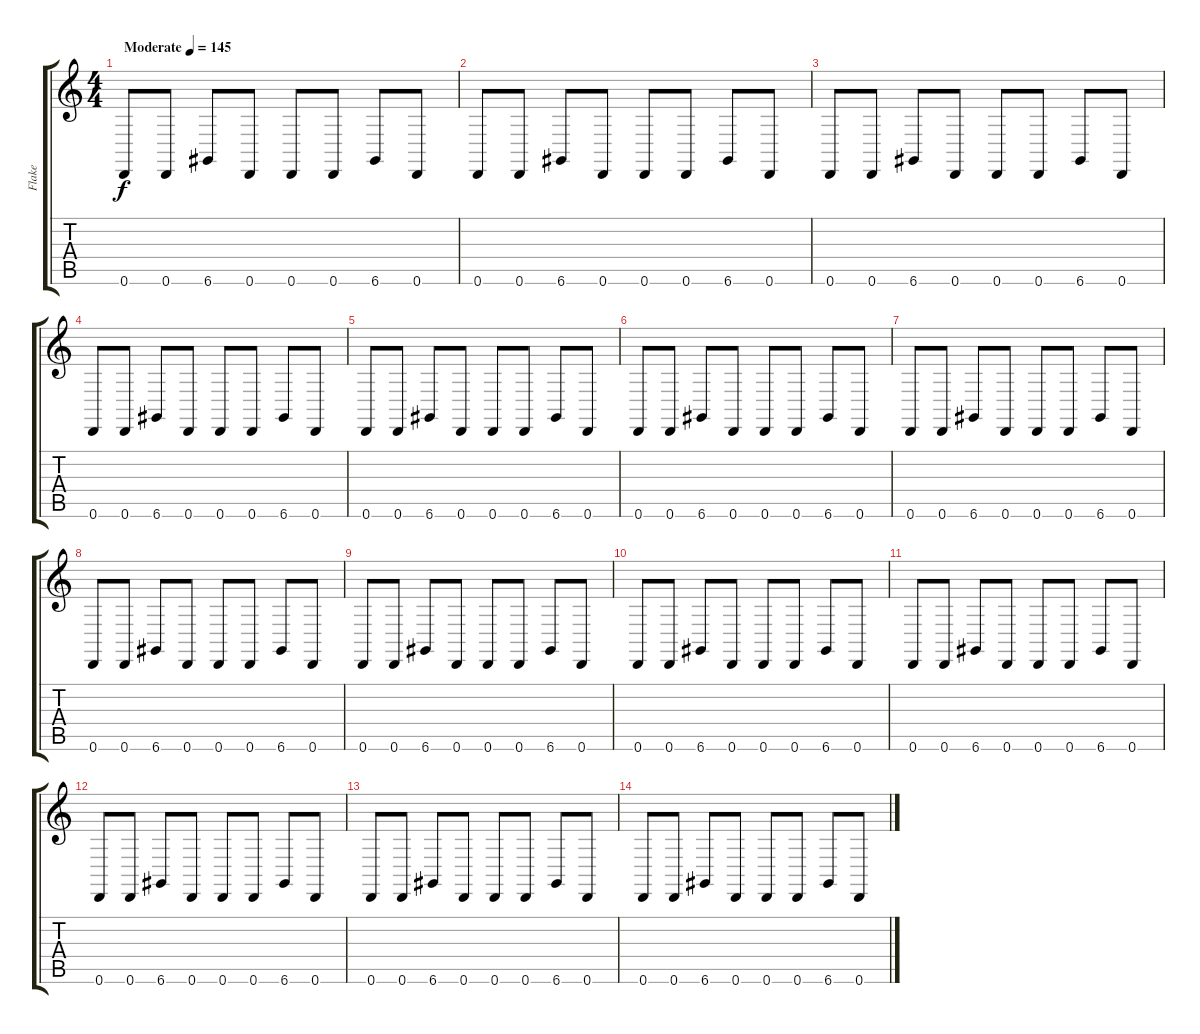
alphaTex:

\track ("Flake" "Flake") {instrument lead8bassandlead}
\staff {score tabs}
\tuning (E4 B3 G3 D3 A2 D2) {hide}
\ts (4 4)
\tempo (145 "Moderate")
\clef g2
\ks c
0.6.8{dy f instrument lead8bassandlead} 0.6.8 6.6.8 0.6.8 0.6.8 0.6.8 6.6.8 0.6.8 |
0.6.8 0.6.8 6.6.8 0.6.8 0.6.8 0.6.8 6.6.8 0.6.8 |
0.6.8 0.6.8 6.6.8 0.6.8 0.6.8 0.6.8 6.6.8 0.6.8 |
0.6.8 0.6.8 6.6.8 0.6.8 0.6.8 0.6.8 6.6.8 0.6.8 |
0.6.8 0.6.8 6.6.8 0.6.8 0.6.8 0.6.8 6.6.8 0.6.8 |
0.6.8 0.6.8 6.6.8 0.6.8 0.6.8 0.6.8 6.6.8 0.6.8 |
0.6.8 0.6.8 6.6.8 0.6.8 0.6.8 0.6.8 6.6.8 0.6.8 |
0.6.8 0.6.8 6.6.8 0.6.8 0.6.8 0.6.8 6.6.8 0.6.8 |
0.6.8 0.6.8 6.6.8 0.6.8 0.6.8 0.6.8 6.6.8 0.6.8 |
0.6.8 0.6.8 6.6.8 0.6.8 0.6.8 0.6.8 6.6.8 0.6.8 |
0.6.8 0.6.8 6.6.8 0.6.8 0.6.8 0.6.8 6.6.8 0.6.8 |
0.6.8 0.6.8 6.6.8 0.6.8 0.6.8 0.6.8 6.6.8 0.6.8 |
0.6.8 0.6.8 6.6.8 0.6.8 0.6.8 0.6.8 6.6.8 0.6.8 |
0.6.8 0.6.8 6.6.8 0.6.8 0.6.8 0.6.8 6.6.8 0.6.8
